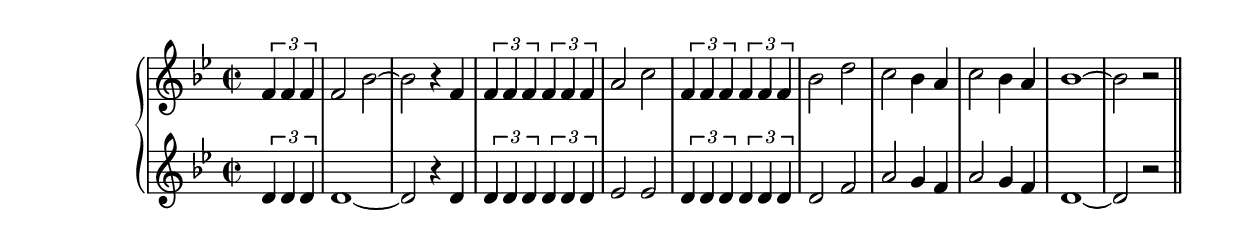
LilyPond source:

\version "2.19.49"
%{\header {
  title = "Serenata (California)"
  composer = "anonymous"
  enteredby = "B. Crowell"
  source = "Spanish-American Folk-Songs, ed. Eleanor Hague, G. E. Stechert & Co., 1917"
}%}
\score {
  \new GrandStaff <<
    \new Staff {
      \key bes \major
      \time 2/2
      \clef violin
      \relative f' {
        \partial 2 \tuplet 3/2 {f4 f f} | f2 bes~ | bes2 r4 f | \tuplet 3/2 {f4 f f} \tuplet 3/2 {f f f} |
        a2 c | \tuplet 3/2 {f,4 f f} \tuplet 3/2 {f f f} | bes2 d | c2 bes4 a |
        c2 bes4 a | bes1~ | bes2 r2
        \bar "||"
      }
    } % end staff
    \new Staff {
      \key bes \major
      \clef violin
      \relative d' {
        \partial 2 \tuplet 3/2 {d4 d d} | d1~ | d2 r4 d | \tuplet 3/2 {d4 d d} \tuplet 3/2 {d d d} |
        es2 es | \tuplet 3/2 {d4 d d} \tuplet 3/2 {d d d} | d2 f | a2 g4 f |
        a2 g4 f | d1~ | d2 r2
      }
    } % end staff
  >>
}